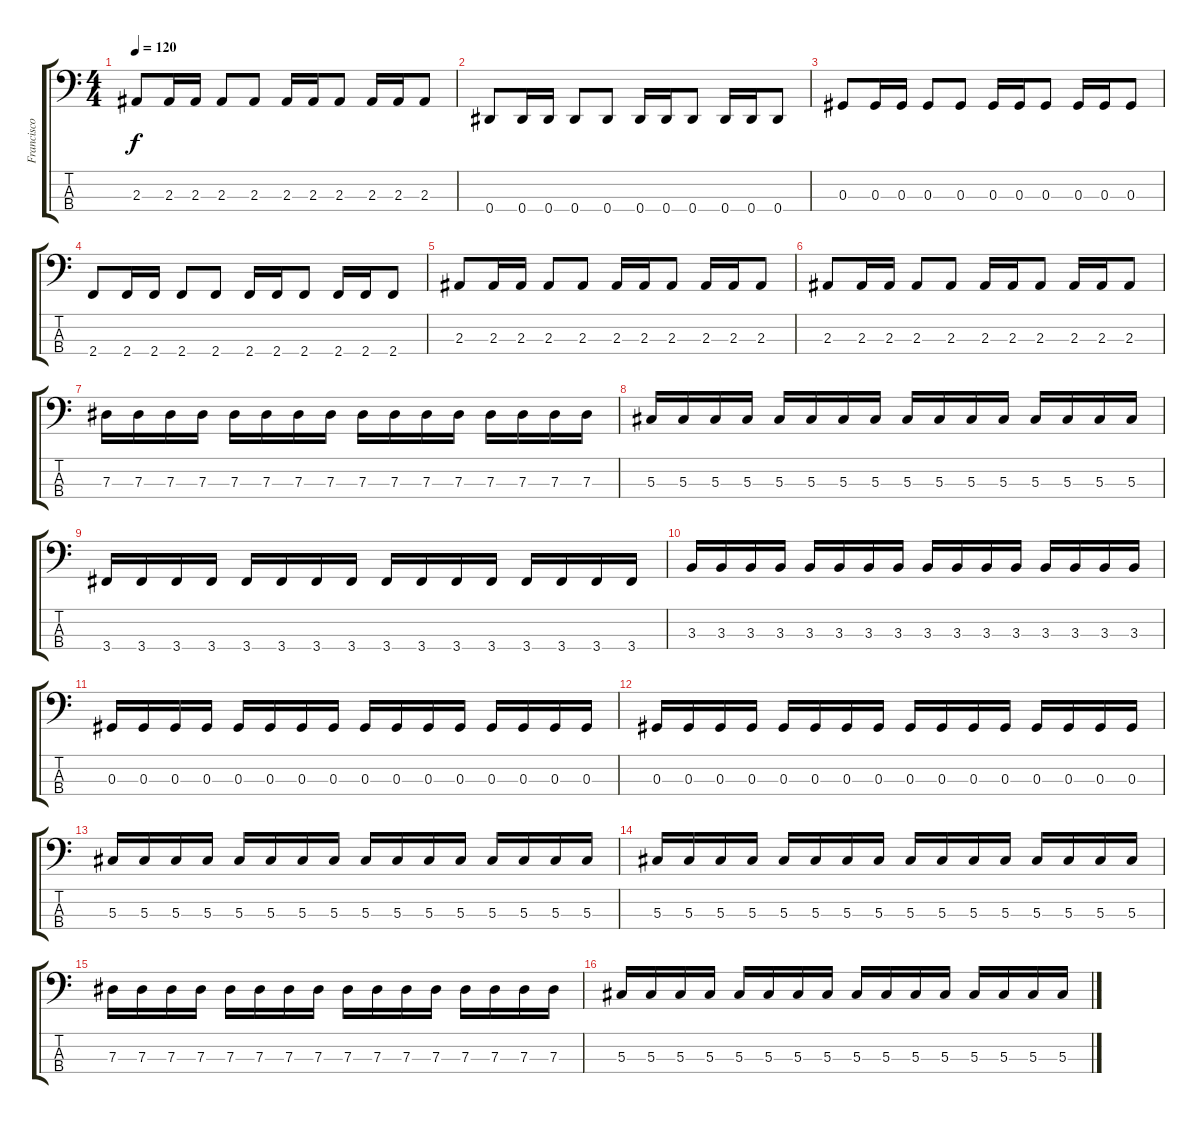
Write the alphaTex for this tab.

\track ("Francisco Fidalgo" "Francisco ") {instrument electricbasspick}
\staff {score tabs}
\tuning (Gb2 Db2 Ab1 Eb1) {hide}
\ts (4 4)
\tempo 120
\clef f4
\ks c
2.3.8{dy f} 2.3.16 2.3.16 2.3.8 2.3.8 2.3.16 2.3.16 2.3.8 2.3.16 2.3.16 2.3.8 |
0.4.8 0.4.16 0.4.16 0.4.8 0.4.8 0.4.16 0.4.16 0.4.8 0.4.16 0.4.16 0.4.8 |
0.3.8 0.3.16 0.3.16 0.3.8 0.3.8 0.3.16 0.3.16 0.3.8 0.3.16 0.3.16 0.3.8 |
2.4.8 2.4.16 2.4.16 2.4.8 2.4.8 2.4.16 2.4.16 2.4.8 2.4.16 2.4.16 2.4.8 |
2.3.8 2.3.16 2.3.16 2.3.8 2.3.8 2.3.16 2.3.16 2.3.8 2.3.16 2.3.16 2.3.8 |
2.3.8 2.3.16 2.3.16 2.3.8 2.3.8 2.3.16 2.3.16 2.3.8 2.3.16 2.3.16 2.3.8 |
7.3.16 7.3.16 7.3.16 7.3.16 7.3.16 7.3.16 7.3.16 7.3.16 7.3.16 7.3.16 7.3.16 7.3.16 7.3.16 7.3.16 7.3.16 7.3.16 |
5.3.16 5.3.16 5.3.16 5.3.16 5.3.16 5.3.16 5.3.16 5.3.16 5.3.16 5.3.16 5.3.16 5.3.16 5.3.16 5.3.16 5.3.16 5.3.16 |
3.4.16 3.4.16 3.4.16 3.4.16 3.4.16 3.4.16 3.4.16 3.4.16 3.4.16 3.4.16 3.4.16 3.4.16 3.4.16 3.4.16 3.4.16 3.4.16 |
3.3.16 3.3.16 3.3.16 3.3.16 3.3.16 3.3.16 3.3.16 3.3.16 3.3.16 3.3.16 3.3.16 3.3.16 3.3.16 3.3.16 3.3.16 3.3.16 |
0.3.16 0.3.16 0.3.16 0.3.16 0.3.16 0.3.16 0.3.16 0.3.16 0.3.16 0.3.16 0.3.16 0.3.16 0.3.16 0.3.16 0.3.16 0.3.16 |
0.3.16 0.3.16 0.3.16 0.3.16 0.3.16 0.3.16 0.3.16 0.3.16 0.3.16 0.3.16 0.3.16 0.3.16 0.3.16 0.3.16 0.3.16 0.3.16 |
5.3.16 5.3.16 5.3.16 5.3.16 5.3.16 5.3.16 5.3.16 5.3.16 5.3.16 5.3.16 5.3.16 5.3.16 5.3.16 5.3.16 5.3.16 5.3.16 |
5.3.16 5.3.16 5.3.16 5.3.16 5.3.16 5.3.16 5.3.16 5.3.16 5.3.16 5.3.16 5.3.16 5.3.16 5.3.16 5.3.16 5.3.16 5.3.16 |
7.3.16 7.3.16 7.3.16 7.3.16 7.3.16 7.3.16 7.3.16 7.3.16 7.3.16 7.3.16 7.3.16 7.3.16 7.3.16 7.3.16 7.3.16 7.3.16 |
5.3.16 5.3.16 5.3.16 5.3.16 5.3.16 5.3.16 5.3.16 5.3.16 5.3.16 5.3.16 5.3.16 5.3.16 5.3.16 5.3.16 5.3.16 5.3.16
